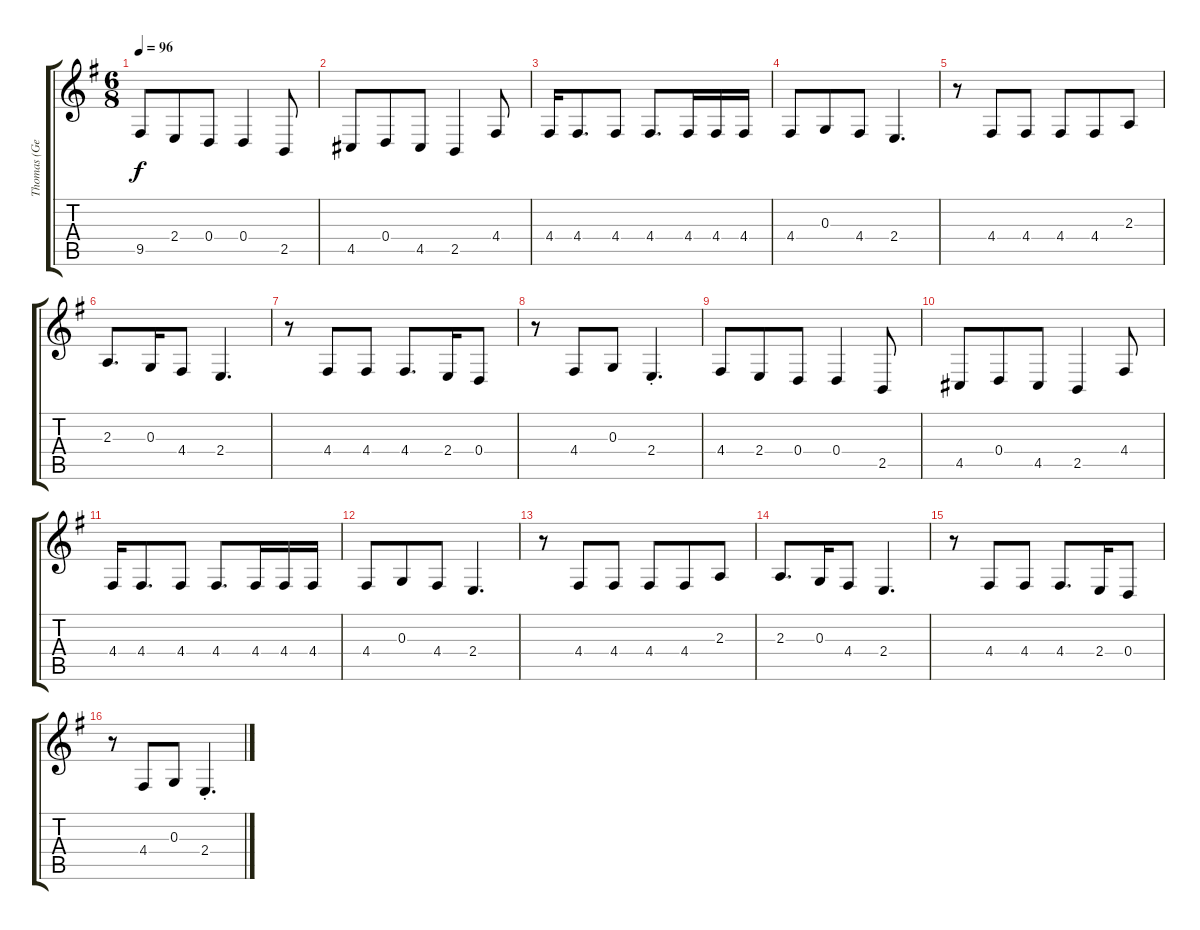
\track ("Thomas (Gesang)" "Thomas (Ge") {instrument tenorsax}
\staff {score tabs}
\tuning (E4 B3 G3 D3 A2 E2) {hide}
\ts (6 8)
\tempo 96
\clef g2
\ks g
9.5.8{dy f} 2.4.8 0.4.8 0.4.4 2.5.8 |
4.5.8 0.4.8 4.5.8 2.5.4 4.4.8 |
4.4.16 4.4.8{d} 4.4.8 4.4.8{d} 4.4.16 4.4.16 4.4.16 |
4.4.8 0.3.8 4.4.8 2.4.4{d} |
r.8 4.4.8 4.4.8 4.4.8 4.4.8 2.3.8 |
2.3.8{d} 0.3.16 4.4.8 2.4.4{d} |
r.8 4.4.8 4.4.8 4.4.8{d} 2.4.16 0.4.8 |
r.8 4.4.8 0.3.8 2.4{st}.4{d} |
4.4.8 2.4.8 0.4.8 0.4.4 2.5.8 |
4.5.8 0.4.8 4.5.8 2.5.4 4.4.8 |
4.4.16 4.4.8{d} 4.4.8 4.4.8{d} 4.4.16 4.4.16 4.4.16 |
4.4.8 0.3.8 4.4.8 2.4.4{d} |
r.8 4.4.8 4.4.8 4.4.8 4.4.8 2.3.8 |
2.3.8{d} 0.3.16 4.4.8 2.4.4{d} |
r.8 4.4.8 4.4.8 4.4.8{d} 2.4.16 0.4.8 |
r.8 4.4.8 0.3.8 2.4{st}.4{d}
